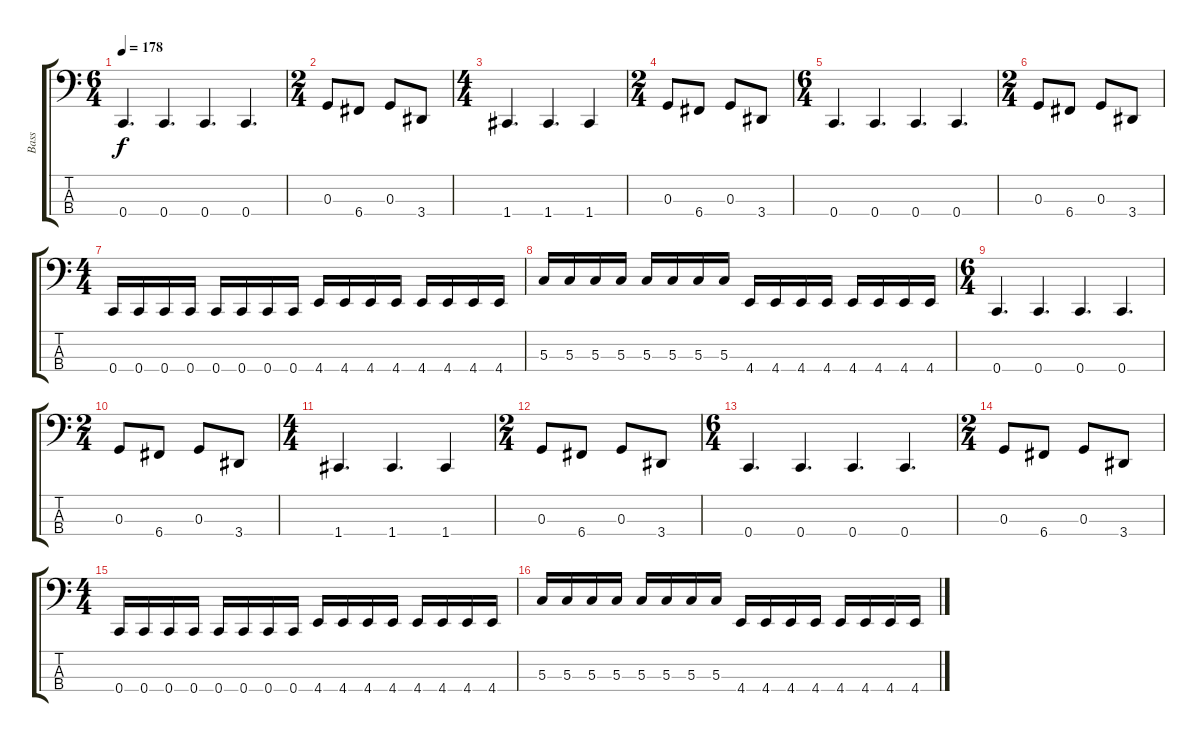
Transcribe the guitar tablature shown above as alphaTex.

\track ("Bass" "Bass") {instrument slapbass2}
\staff {score tabs}
\tuning (F2 C2 G1 C1) {hide}
\ts (6 4)
\tempo 178
\clef f4
\ks c
0.4.4{d dy f} 0.4.4{d} 0.4.4{d} 0.4.4{d} |
\ts (2 4)
0.3.8 6.4.8 0.3.8 3.4.8 |
\ts (4 4)
1.4.4{d} 1.4.4{d} 1.4.4 |
\ts (2 4)
0.3.8 6.4.8 0.3.8 3.4.8 |
\ts (6 4)
0.4.4{d} 0.4.4{d} 0.4.4{d} 0.4.4{d} |
\ts (2 4)
0.3.8 6.4.8 0.3.8 3.4.8 |
\ts (4 4)
0.4.16 0.4.16 0.4.16 0.4.16 0.4.16 0.4.16 0.4.16 0.4.16 4.4.16 4.4.16 4.4.16 4.4.16 4.4.16 4.4.16 4.4.16 4.4.16 |
5.3.16 5.3.16 5.3.16 5.3.16 5.3.16 5.3.16 5.3.16 5.3.16 4.4.16 4.4.16 4.4.16 4.4.16 4.4.16 4.4.16 4.4.16 4.4.16 |
\ts (6 4)
0.4.4{d} 0.4.4{d} 0.4.4{d} 0.4.4{d} |
\ts (2 4)
0.3.8 6.4.8 0.3.8 3.4.8 |
\ts (4 4)
1.4.4{d} 1.4.4{d} 1.4.4 |
\ts (2 4)
0.3.8 6.4.8 0.3.8 3.4.8 |
\ts (6 4)
0.4.4{d} 0.4.4{d} 0.4.4{d} 0.4.4{d} |
\ts (2 4)
0.3.8 6.4.8 0.3.8 3.4.8 |
\ts (4 4)
0.4.16 0.4.16 0.4.16 0.4.16 0.4.16 0.4.16 0.4.16 0.4.16 4.4.16 4.4.16 4.4.16 4.4.16 4.4.16 4.4.16 4.4.16 4.4.16 |
5.3.16 5.3.16 5.3.16 5.3.16 5.3.16 5.3.16 5.3.16 5.3.16 4.4.16 4.4.16 4.4.16 4.4.16 4.4.16 4.4.16 4.4.16 4.4.16
